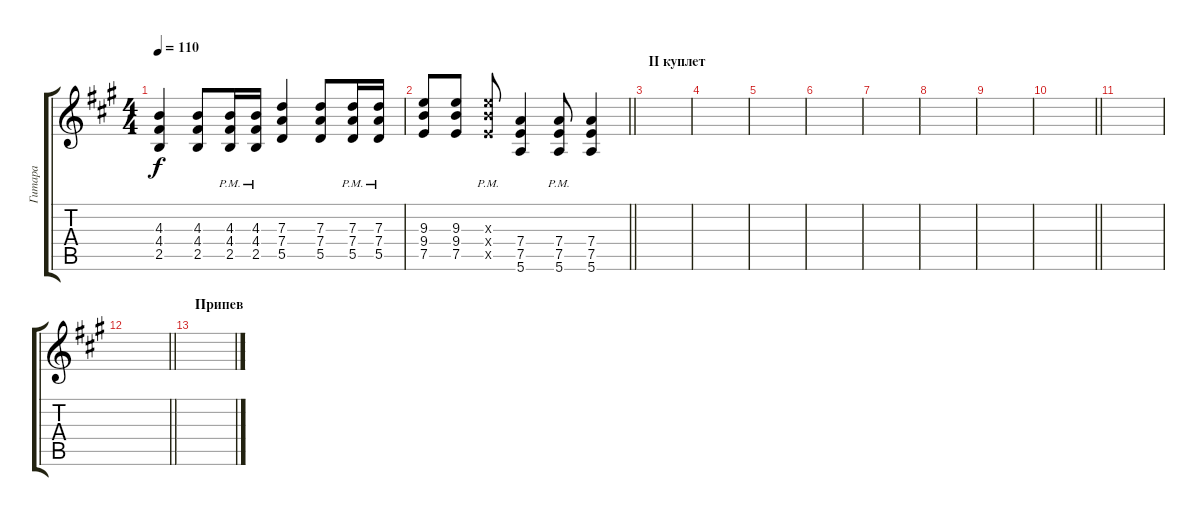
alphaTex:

\track ("Гитара" "Гитара") {instrument distortionguitar}
\staff {score tabs}
\tuning (E4 B3 G3 D3 A2 E2) {hide}
\ts (4 4)
\tempo 110
\clef g2
\ks f#minor
(4.3 4.4 2.5).4{dy f} (4.3 4.4 2.5).8 (4.3{pm} 4.4{pm} 2.5{pm}).16 (4.3{pm} 4.4{pm} 2.5{pm}).16 (7.3 7.4 5.5).4 (7.3 7.4 5.5).8 (7.3{pm} 7.4{pm} 5.5{pm}).16 (7.3{pm} 7.4{pm} 5.5{pm}).16 |
\barLineRight lightlight
(9.3 9.4 7.5).8 (9.3 9.4 7.5).8 (9.3{pm x} 9.4{pm x} 7.5{pm x}).8 (7.4 7.5 5.6).4 (7.4{pm} 7.5{pm} 5.6{pm}).8 (7.4 7.5 5.6).4 |
\section ("" "II куплет")
|
|
|
|
|
|
|
\barLineRight lightlight
|
\section ("" "")
|
\barLineRight lightlight
|
\section ("" "Припев")
